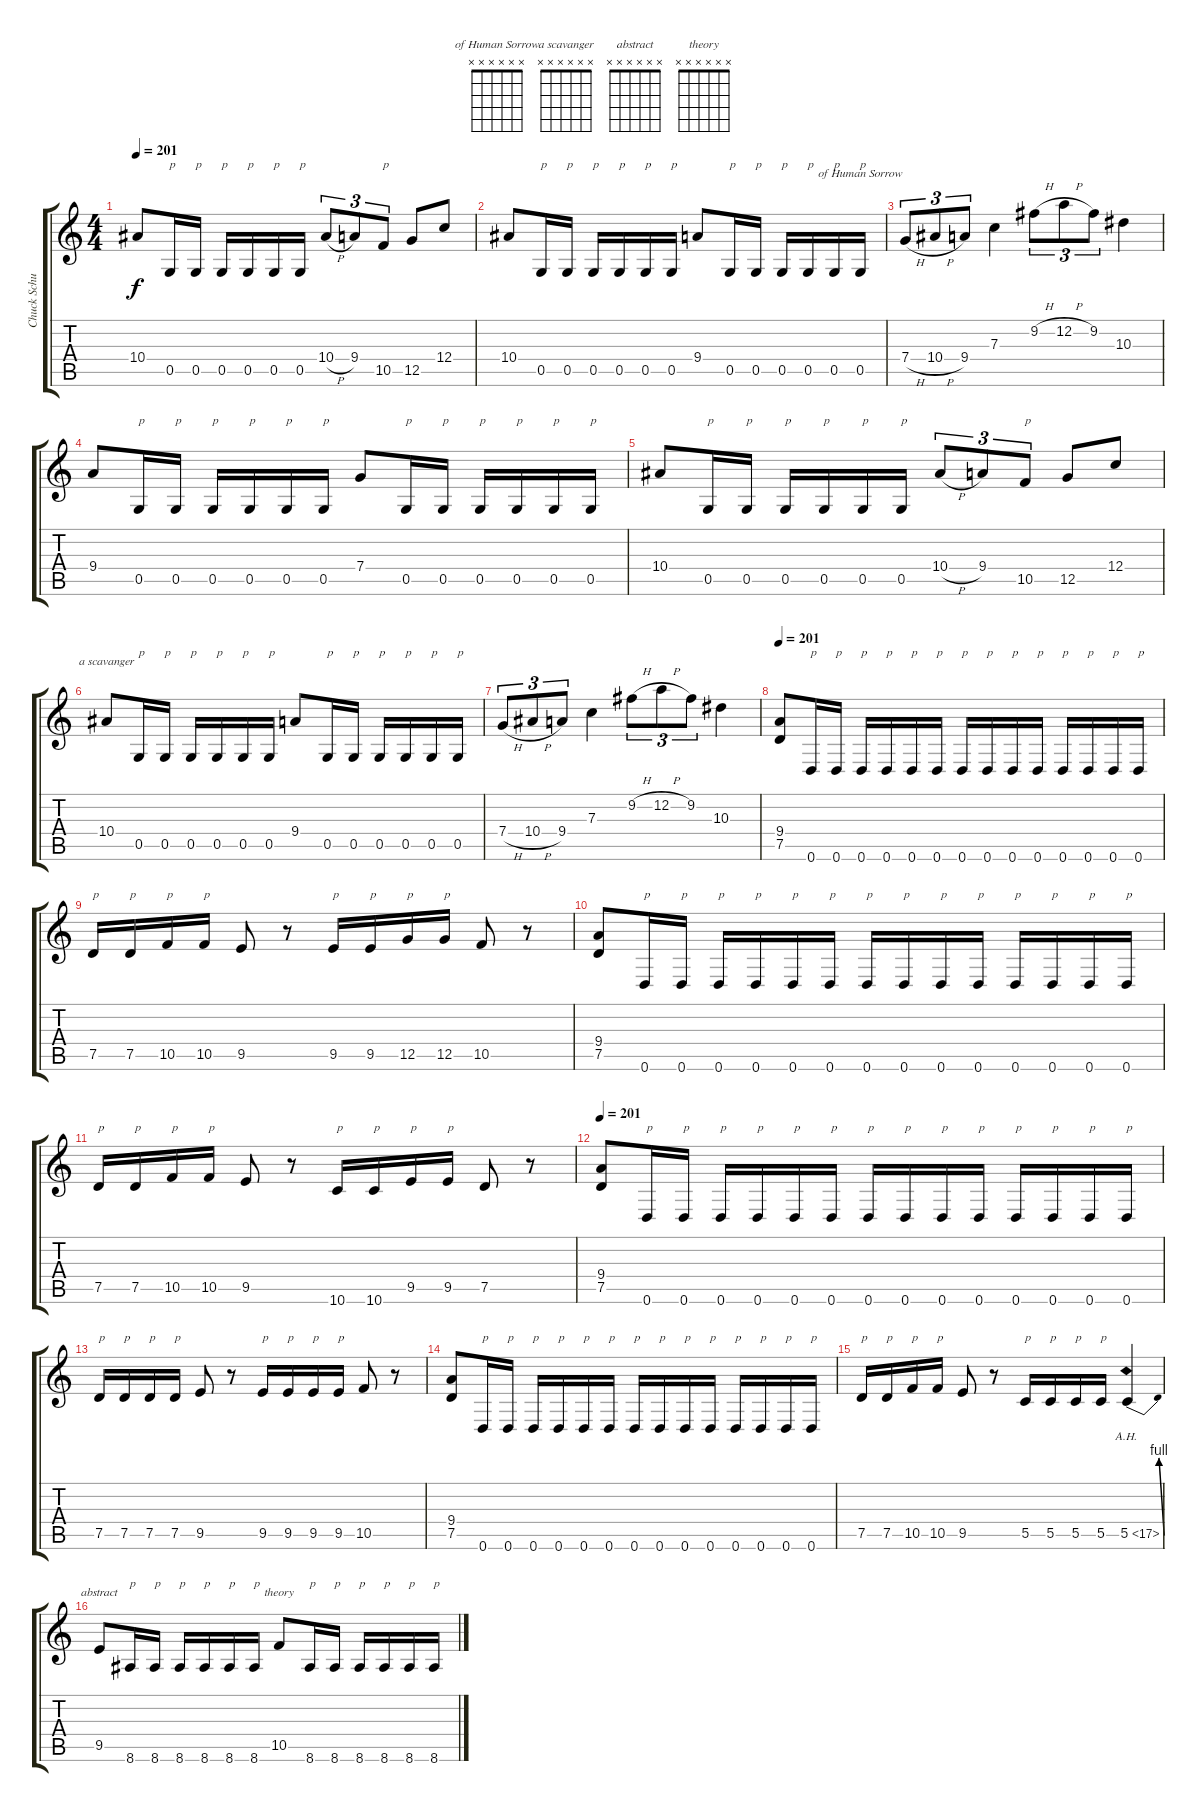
\track ("Chuck Schuldiner" "Chuck Schu") {instrument distortionguitar}
\staff {score tabs}
\tuning (D4 A3 F3 C3 G2 D2) {hide}
\chord ("of Human Sorrow" x x x x x x)
\chord ("a scavanger" x x x x x x)
\chord ("abstract" x x x x x x)
\chord ("theory" x x x x x x)
\ts (4 4)
\tempo 201
\clef g2
\ks c
10.4.8{dy f} 0.5.16{txt "p"} 0.5.16{txt "p"} 0.5.16{txt "p"} 0.5.16{txt "p"} 0.5.16{txt "p"} 0.5.16{txt "p"} 10.4{h}.8{tu (3 2)} 9.4.8{tu (3 2)} 10.5.8{tu (3 2) txt "p"} 12.5.8 12.4.8 |
10.4.8 0.5.16{txt "p"} 0.5.16{txt "p"} 0.5.16{txt "p"} 0.5.16{txt "p"} 0.5.16{txt "p"} 0.5.16{txt "p"} 9.4.8 0.5.16{txt "p"} 0.5.16{txt "p"} 0.5.16{txt "p"} 0.5.16{txt "p"} 0.5.16{txt "p"} 0.5.16{ch "of Human Sorrow" txt "p"} |
7.4{h}.8{tu (3 2)} 10.4{h}.8{tu (3 2)} 9.4.8{tu (3 2)} 7.3.4 9.2{h}.8{tu (3 2)} 12.2{h}.8{tu (3 2)} 9.2.8{tu (3 2)} 10.3.4 |
9.4.8 0.5.16{txt "p"} 0.5.16{txt "p"} 0.5.16{txt "p"} 0.5.16{txt "p"} 0.5.16{txt "p"} 0.5.16{txt "p"} 7.4.8 0.5.16{txt "p"} 0.5.16{txt "p"} 0.5.16{txt "p"} 0.5.16{txt "p"} 0.5.16{txt "p"} 0.5.16{txt "p"} |
10.4.8 0.5.16{txt "p"} 0.5.16{txt "p"} 0.5.16{txt "p"} 0.5.16{txt "p"} 0.5.16{txt "p"} 0.5.16{txt "p"} 10.4{h}.8{tu (3 2)} 9.4.8{tu (3 2)} 10.5.8{tu (3 2) txt "p"} 12.5.8 12.4.8 |
10.4.8{ch "a scavanger"} 0.5.16{txt "p"} 0.5.16{txt "p"} 0.5.16{txt "p"} 0.5.16{txt "p"} 0.5.16{txt "p"} 0.5.16{txt "p"} 9.4.8 0.5.16{txt "p"} 0.5.16{txt "p"} 0.5.16{txt "p"} 0.5.16{txt "p"} 0.5.16{txt "p"} 0.5.16{txt "p"} |
7.4{h}.8{tu (3 2)} 10.4{h}.8{tu (3 2)} 9.4.8{tu (3 2)} 7.3.4 9.2{h}.8{tu (3 2)} 12.2{h}.8{tu (3 2)} 9.2.8{tu (3 2)} 10.3.4 |
\tempo 201
(9.4 7.5).8 0.6.16{txt "p"} 0.6.16{txt "p"} 0.6.16{txt "p"} 0.6.16{txt "p"} 0.6.16{txt "p"} 0.6.16{txt "p"} 0.6.16{txt "p"} 0.6.16{txt "p"} 0.6.16{txt "p"} 0.6.16{txt "p"} 0.6.16{txt "p"} 0.6.16{txt "p"} 0.6.16{txt "p"} 0.6.16{txt "p"} |
7.5.16{txt "p"} 7.5.16{txt "p"} 10.5.16{txt "p"} 10.5.16{txt "p"} 9.5.8 r.8 9.5.16{txt "p"} 9.5.16{txt "p"} 12.5.16{txt "p"} 12.5.16{txt "p"} 10.5.8 r.8 |
(9.4 7.5).8 0.6.16{txt "p"} 0.6.16{txt "p"} 0.6.16{txt "p"} 0.6.16{txt "p"} 0.6.16{txt "p"} 0.6.16{txt "p"} 0.6.16{txt "p"} 0.6.16{txt "p"} 0.6.16{txt "p"} 0.6.16{txt "p"} 0.6.16{txt "p"} 0.6.16{txt "p"} 0.6.16{txt "p"} 0.6.16{txt "p"} |
7.5.16{txt "p"} 7.5.16{txt "p"} 10.5.16{txt "p"} 10.5.16{txt "p"} 9.5.8 r.8 10.6.16{txt "p"} 10.6.16{txt "p"} 9.5.16{txt "p"} 9.5.16{txt "p"} 7.5.8 r.8 |
\tempo 201
(9.4 7.5).8 0.6.16{txt "p"} 0.6.16{txt "p"} 0.6.16{txt "p"} 0.6.16{txt "p"} 0.6.16{txt "p"} 0.6.16{txt "p"} 0.6.16{txt "p"} 0.6.16{txt "p"} 0.6.16{txt "p"} 0.6.16{txt "p"} 0.6.16{txt "p"} 0.6.16{txt "p"} 0.6.16{txt "p"} 0.6.16{txt "p"} |
7.5.16{txt "p"} 7.5.16{txt "p"} 7.5.16{txt "p"} 7.5.16{txt "p"} 9.5.8 r.8 9.5.16{txt "p"} 9.5.16{txt "p"} 9.5.16{txt "p"} 9.5.16{txt "p"} 10.5.8 r.8 |
(9.4 7.5).8 0.6.16{txt "p"} 0.6.16{txt "p"} 0.6.16{txt "p"} 0.6.16{txt "p"} 0.6.16{txt "p"} 0.6.16{txt "p"} 0.6.16{txt "p"} 0.6.16{txt "p"} 0.6.16{txt "p"} 0.6.16{txt "p"} 0.6.16{txt "p"} 0.6.16{txt "p"} 0.6.16{txt "p"} 0.6.16{txt "p"} |
7.5.16{txt "p"} 7.5.16{txt "p"} 10.5.16{txt "p"} 10.5.16{txt "p"} 9.5.8 r.8 5.5.16{txt "p"} 5.5.16{txt "p"} 5.5.16{txt "p"} 5.5.16{txt "p"} 5.5{be (bend 0 0 60 4) ah 12}.4 |
9.5.8{ch "abstract"} 8.6.16{txt "p"} 8.6.16{txt "p"} 8.6.16{txt "p"} 8.6.16{txt "p"} 8.6.16{txt "p"} 8.6.16{txt "p"} 10.5.8{ch "theory"} 8.6.16{txt "p"} 8.6.16{txt "p"} 8.6.16{txt "p"} 8.6.16{txt "p"} 8.6.16{txt "p"} 8.6.16{txt "p"}
